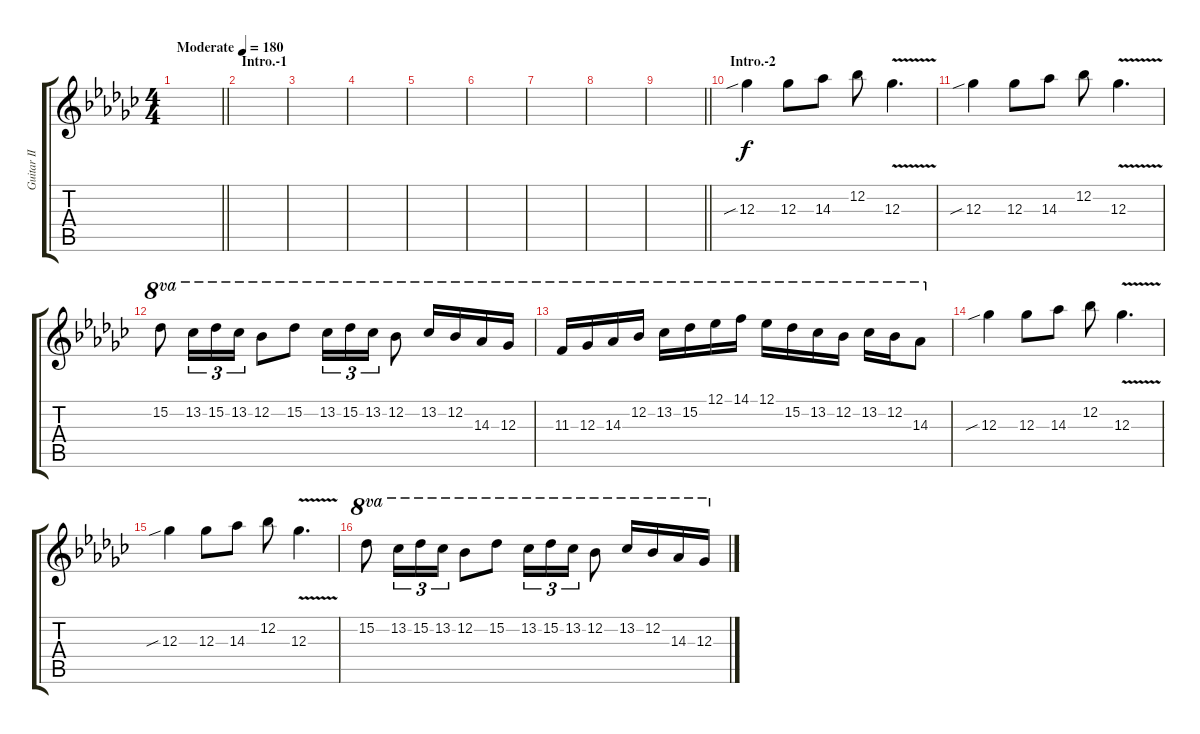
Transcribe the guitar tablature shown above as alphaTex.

\track ("Guitar II (Yamanaka Sawako/\"Catherine\")" "Guitar II ") {instrument distortionguitar}
\staff {score tabs}
\tuning (Eb4 Bb3 Gb3 Db3 Ab2 Eb2) {hide}
\ts (4 4)
\tempo (180 "Moderate")
\clef g2
\barLineRight lightlight
\ks gb
|
\section ("" "Intro.-1")
|
|
|
|
|
|
|
\barLineRight lightlight
|
\section ("" "Intro.-2")
12.3{sib}.4 12.3.8 14.3.8 12.2.8 12.3{v}.4{d} |
12.3{sib}.4 12.3.8 14.3.8 12.2.8 12.3{v}.4{d} |
15.2.8{ot 8va} 13.2.16{tu (3 2) ot 8va} 15.2.16{tu (3 2) ot 8va} 13.2.16{tu (3 2) ot 8va} 12.2.8{ot 8va} 15.2.8{ot 8va} 13.2.16{tu (3 2) ot 8va} 15.2.16{tu (3 2) ot 8va} 13.2.16{tu (3 2) ot 8va} 12.2.8{ot 8va} 13.2.16{ot 8va} 12.2.16{ot 8va} 14.3.16{ot 8va} 12.3.16{ot 8va} |
11.3.16{ot 8va} 12.3.16{ot 8va} 14.3.16{ot 8va} 12.2.16{ot 8va} 13.2.16{ot 8va} 15.2.16{ot 8va} 12.1.16{ot 8va} 14.1.16{ot 8va} 12.1.16{ot 8va} 15.2.16{ot 8va} 13.2.16{ot 8va} 12.2.16{ot 8va} 13.2.16{ot 8va} 12.2.16{ot 8va} 14.3.8{ot 8va} |
12.3{sib}.4 12.3.8 14.3.8 12.2.8 12.3{v}.4{d} |
12.3{sib}.4 12.3.8 14.3.8 12.2.8 12.3{v}.4{d} |
15.2.8{ot 8va} 13.2.16{tu (3 2) ot 8va} 15.2.16{tu (3 2) ot 8va} 13.2.16{tu (3 2) ot 8va} 12.2.8{ot 8va} 15.2.8{ot 8va} 13.2.16{tu (3 2) ot 8va} 15.2.16{tu (3 2) ot 8va} 13.2.16{tu (3 2) ot 8va} 12.2.8{ot 8va} 13.2.16{ot 8va} 12.2.16{ot 8va} 14.3.16{ot 8va} 12.3.16{ot 8va}
